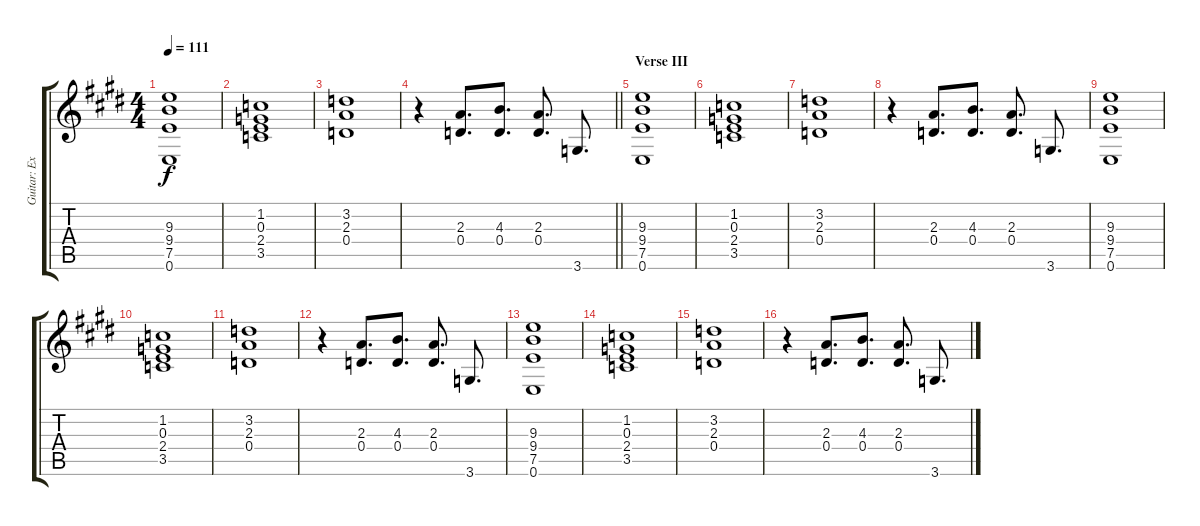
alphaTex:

\track ("Guitar: Extra" "Guitar: Ex") {instrument distortionguitar}
\staff {score tabs}
\tuning (E4 B3 G3 D3 A2 E2) {hide}
\ts (4 4)
\tempo 111
\clef g2
\ks e
(9.3 9.4 7.5 0.6).1{dy f volume 13 balance 10 instrument electricguitarclean} |
(1.2 0.3 2.4 3.5).1 |
(3.2 2.3 0.4).1 |
\barLineRight lightlight
r.4 (2.3 0.4).8{d} (4.3 0.4).8{d} (2.3 0.4).8{d} 3.6.8{d} |
\section ("" "Verse III")
(9.3 9.4 7.5 0.6).1 |
(1.2 0.3 2.4 3.5).1 |
(3.2 2.3 0.4).1 |
r.4 (2.3 0.4).8{d} (4.3 0.4).8{d} (2.3 0.4).8{d} 3.6.8{d} |
(9.3 9.4 7.5 0.6).1 |
(1.2 0.3 2.4 3.5).1 |
(3.2 2.3 0.4).1 |
r.4 (2.3 0.4).8{d} (4.3 0.4).8{d} (2.3 0.4).8{d} 3.6.8{d} |
(9.3 9.4 7.5 0.6).1 |
(1.2 0.3 2.4 3.5).1 |
(3.2 2.3 0.4).1 |
r.4 (2.3 0.4).8{d} (4.3 0.4).8{d} (2.3 0.4).8{d} 3.6.8{d}
